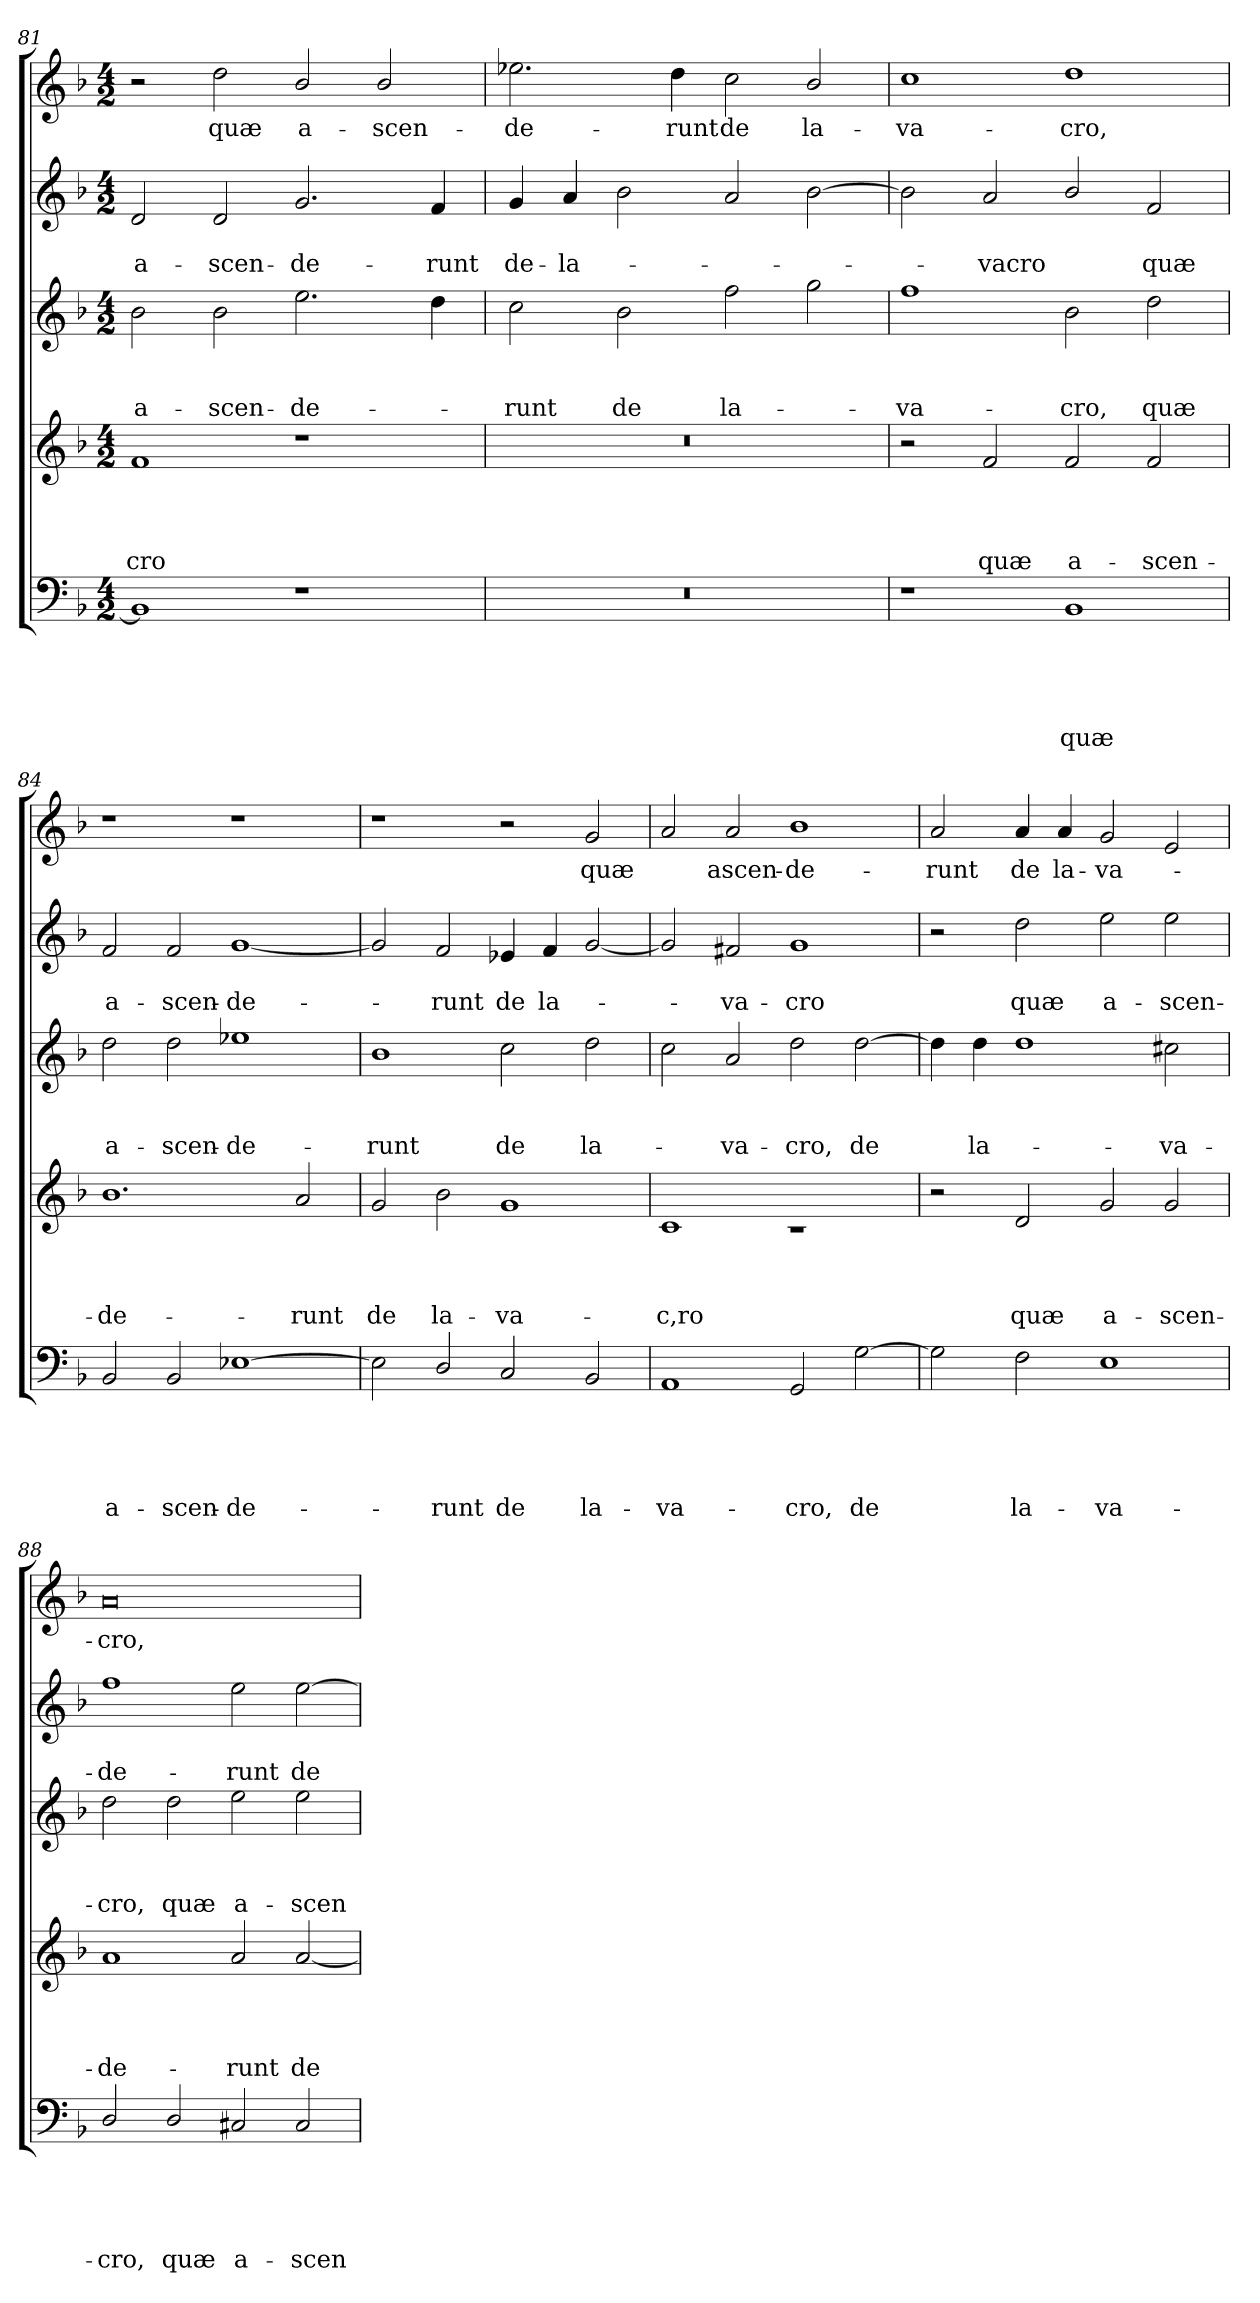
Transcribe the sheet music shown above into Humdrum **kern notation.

**kern	**text	**text	**text	**text	**text	**kern	**text	**text	**text	**text	**kern	**text	**text	**text	**kern	**text	**text	**kern	**text
*part5	*part5	*part5	*part5	*part5	*part5	*part4	*part4	*part4	*part4	*part4	*part3	*part3	*part3	*part3	*part2	*part2	*part2	*part1	*part1
*staff5	*staff5	*staff5	*staff5	*staff5	*staff5	*staff4	*staff4	*staff4	*staff4	*staff4	*staff3	*staff3	*staff3	*staff3	*staff2	*staff2	*staff2	*staff1	*staff1
*clefF4	*	*	*	*	*	*clefG2	*	*	*	*	*clefG2	*	*	*	*clefG2	*	*	*clefG2	*
*	*	*	*	*	*	*ITrd7c12	*	*	*	*	*ITrd7c12	*	*	*	*	*	*	*	*
*k[b-]	*	*	*	*	*	*k[b-]	*	*	*	*	*k[b-]	*	*	*	*k[b-]	*	*	*k[b-]	*
*F:	*	*	*	*	*	*F:	*	*	*	*	*F:	*	*	*	*F:	*	*	*F:	*
*M4/2	*	*	*	*	*	*M4/2	*	*	*	*	*M4/2	*	*	*	*M4/2	*	*	*M4/2	*
=81	=81	=81	=81	=81	=81	=81	=81	=81	=81	=81	=81	=81	=81	=81	=81	=81	=81	=81	=81
!	!	!	!	!	!	!	!	!	!	!LO:LY:b	!	!	!	!LO:LY:b	!	!	!LO:LY:b	!	!
1BB-]	.	.	.	.	.	1F	.	.	.	-cro	2B-\	.	.	a-	2d/	.	a-	2r	.
!	!	!	!	!	!	!	!	!	!	!	!	!	!	!LO:LY:b	!	!	!LO:LY:b	!	!LO:LY:b
.	.	.	.	.	.	.	.	.	.	.	2B-\	.	.	-scen-	2d/	.	-scen-	2dd\	quæ
!	!	!	!	!	!	!	!	!	!	!	!	!	!	!LO:LY:b	!	!	!LO:LY:b	!	!LO:LY:b
1r	.	.	.	.	.	1r	.	.	.	.	2.e\	.	.	-de-	2.g/	.	-de-	2b-/	a-
!	!	!	!	!	!	!	!	!	!	!	!	!	!	!	!	!	!	!	!LO:LY:b
.	.	.	.	.	.	.	.	.	.	.	.	.	.	.	.	.	.	2b-/	-scen-
!	!	!	!	!	!	!	!	!	!	!	!	!	!	!	!	!	!LO:LY:b	!	!
.	.	.	.	.	.	.	.	.	.	.	4d\	.	.	.	4f/	.	-runt	.	.
!!LO:LB:g=z
=82	=82	=82	=82	=82	=82	=82	=82	=82	=82	=82	=82	=82	=82	=82	=82	=82	=82	=82	=82
!LO:N:vis=1	!	!	!	!	!	!LO:N:vis=1	!	!	!	!	!	!	!	!LO:LY:b	!	!	!LO:LY:b	!	!LO:LY:b
0r	.	.	.	.	.	0r	.	.	.	.	2c\	.	.	-runt	4g/	.	de-	2.ee-i\	-de-
!	!	!	!	!	!	!	!	!	!	!	!	!	!	!	!	!	!LO:LY:b	!	!
.	.	.	.	.	.	.	.	.	.	.	.	.	.	.	4a/	.	-la-	.	.
!	!	!	!	!	!	!	!	!	!	!	!	!	!	!LO:LY:b	!	!	!	!	!
.	.	.	.	.	.	.	.	.	.	.	2B-\	.	.	de	2b-\	.	.	.	.
!	!	!	!	!	!	!	!	!	!	!	!	!	!	!	!	!	!	!	!LO:LY:b
.	.	.	.	.	.	.	.	.	.	.	.	.	.	.	.	.	.	4dd\	-runt
!	!	!	!	!	!	!	!	!	!	!	!	!	!	!LO:LY:b	!	!	!	!	!LO:LY:b
.	.	.	.	.	.	.	.	.	.	.	2f\	.	.	la-	2a/	.	.	2cc\	de
!	!	!	!	!	!	!	!	!	!	!	!	!	!	!	!	!	!	!	!LO:LY:b
.	.	.	.	.	.	.	.	.	.	.	2g\	.	.	.	[>2b-\	.	.	2b-/	la-
=83	=83	=83	=83	=83	=83	=83	=83	=83	=83	=83	=83	=83	=83	=83	=83	=83	=83	=83	=83
!	!	!	!	!	!	!	!	!	!	!	!	!	!	!LO:LY:b	!	!	!	!	!LO:LY:b
1r	.	.	.	.	.	2r	.	.	.	.	1f	.	.	-va-	2b-\]	.	.	1cc	-va-
!	!	!	!	!	!	!	!	!	!	!LO:LY:b	!	!	!	!	!	!	!LO:LY:b	!	!
.	.	.	.	.	.	2F/	.	.	.	quæ	.	.	.	.	2a/	.	-va­cro	.	.
!	!	!	!	!	!LO:LY:b	!	!	!	!	!LO:LY:b	!	!	!	!LO:LY:b	!	!	!	!	!LO:LY:b
1BB-	.	.	.	.	quæ	2F/	.	.	.	a-	2B-\	.	.	-cro,	2b-/	.	.	1dd	-cro,
!	!	!	!	!	!	!	!	!	!	!LO:LY:b	!	!	!	!LO:LY:b	!	!	!LO:LY:b	!	!
.	.	.	.	.	.	2F/	.	.	.	-scen-	2d\	.	.	quæ	2f/	.	quæ	.	.
=84	=84	=84	=84	=84	=84	=84	=84	=84	=84	=84	=84	=84	=84	=84	=84	=84	=84	=84	=84
!	!	!	!	!	!LO:LY:b	!	!	!	!	!LO:LY:b	!	!	!	!LO:LY:b	!	!	!LO:LY:b	!	!
2BB-/	.	.	.	.	a-	1.B-	.	.	.	-de-	2d\	.	.	a-	2f/	.	a-	1r	.
!	!	!	!	!	!LO:LY:b	!	!	!	!	!	!	!	!	!LO:LY:b	!	!	!LO:LY:b	!	!
2BB-/	.	.	.	.	-scen-	.	.	.	.	.	2d\	.	.	-scen-	2f/	.	-scen-	.	.
!	!	!	!	!	!LO:LY:b	!	!	!	!	!	!	!	!	!LO:LY:b	!	!	!LO:LY:b	!	!
[>1E-i	.	.	.	.	-de-	.	.	.	.	.	1e-i	.	.	-de-	[<1g	.	-de-	1r	.
!	!	!	!	!	!	!	!	!	!	!LO:LY:b	!	!	!	!	!	!	!	!	!
.	.	.	.	.	.	2A/	.	.	.	-runt	.	.	.	.	.	.	.	.	.
=85	=85	=85	=85	=85	=85	=85	=85	=85	=85	=85	=85	=85	=85	=85	=85	=85	=85	=85	=85
!	!	!	!	!	!	!	!	!	!	!LO:LY:b	!	!	!	!LO:LY:b	!	!	!	!	!
2E-\]	.	.	.	.	.	2G/	.	.	.	de	1B-	.	.	-runt	2g/]	.	.	1r	.
!	!	!	!	!	!LO:LY:b	!	!	!	!	!LO:LY:b	!	!	!	!	!	!	!LO:LY:b	!	!
2D/	.	.	.	.	-runt	2B-\	.	.	.	la-	.	.	.	.	2f/	.	-runt	.	.
!	!	!	!	!	!LO:LY:b	!	!	!	!	!LO:LY:b	!	!	!	!LO:LY:b	!	!	!LO:LY:b	!	!
2C/	.	.	.	.	de	1G	.	.	.	-va-	2c\	.	.	de	4e-i/	.	de	2r	.
!	!	!	!	!	!	!	!	!	!	!	!	!	!	!	!	!	!LO:LY:b	!	!
.	.	.	.	.	.	.	.	.	.	.	.	.	.	.	4f/	.	la-	.	.
!	!	!	!	!	!LO:LY:b	!	!	!	!	!	!	!	!	!LO:LY:b	!	!	!	!	!LO:LY:b
2BB-/	.	.	.	.	la-	.	.	.	.	.	2d\	.	.	la-	[<2g/	.	.	2g/	quæ
=86	=86	=86	=86	=86	=86	=86	=86	=86	=86	=86	=86	=86	=86	=86	=86	=86	=86	=86	=86
!	!	!	!	!	!LO:LY:b	!	!	!	!	!LO:LY:b	!	!	!	!	!	!	!	!	!
1AA	.	.	.	.	-va-	1C	.	.	.	-c,ro	2c\	.	.	.	2g/]	.	.	2a/	.
!	!	!	!	!	!	!	!	!	!	!	!	!	!	!LO:LY:b	!	!	!LO:LY:b	!	!LO:LY:b
.	.	.	.	.	.	.	.	.	.	.	2A/	.	.	-va-	2f#X/	.	-va-	2a/	a­scen-
!	!	!	!	!	!LO:LY:b	!	!	!	!	!	!	!	!	!LO:LY:b	!	!	!LO:LY:b	!	!LO:LY:b
2GG/	.	.	.	.	-cro,	1rc	.	.	.	.	2d\	.	.	-cro,	1g	.	-cro	1b-	-de-
!	!	!	!	!	!LO:LY:b	!	!	!	!	!	!	!	!	!LO:LY:b	!	!	!	!	!
[>2G\	.	.	.	.	de	.	.	.	.	.	[>2d\	.	.	de	.	.	.	.	.
!!LO:PB:g=z
=87	=87	=87	=87	=87	=87	=87	=87	=87	=87	=87	=87	=87	=87	=87	=87	=87	=87	=87	=87
!	!	!	!	!	!	!	!	!	!	!	!	!	!	!	!	!	!	!	!LO:LY:b
2G\]	.	.	.	.	.	2r	.	.	.	.	4d\]	.	.	.	2r	.	.	2a/	-runt
!	!	!	!	!	!	!	!	!	!	!	!	!	!	!LO:LY:b	!	!	!	!	!
.	.	.	.	.	.	.	.	.	.	.	4d\	.	.	la-	.	.	.	.	.
!	!	!	!	!	!LO:LY:b	!	!	!	!	!LO:LY:b	!	!	!	!	!	!	!LO:LY:b	!	!LO:LY:b
2F\	.	.	.	.	la-	2D/	.	.	.	quæ	1d	.	.	.	2dd\	.	quæ	4a/	de
!	!	!	!	!	!	!	!	!	!	!	!	!	!	!	!	!	!	!	!LO:LY:b
.	.	.	.	.	.	.	.	.	.	.	.	.	.	.	.	.	.	4a/	la-
!	!	!	!	!	!LO:LY:b	!	!	!	!	!LO:LY:b	!	!	!	!	!	!	!LO:LY:b	!	!LO:LY:b
1E	.	.	.	.	-va-	2G/	.	.	.	a-	.	.	.	.	2ee\	.	a-	2g/	-va-
!	!	!	!	!	!	!	!	!	!	!LO:LY:b	!	!	!	!LO:LY:b	!	!	!LO:LY:b	!	!
.	.	.	.	.	.	2G/	.	.	.	-scen-	2c#X\	.	.	-va-	2ee\	.	-scen-	2e/	.
=88	=88	=88	=88	=88	=88	=88	=88	=88	=88	=88	=88	=88	=88	=88	=88	=88	=88	=88	=88
!	!	!	!	!	!LO:LY:b	!	!	!	!	!LO:LY:b	!	!	!	!LO:LY:b	!	!	!LO:LY:b	!	!LO:LY:b
2D/	.	.	.	.	-cro,	1A	.	.	.	-de-	2d\	.	.	-cro,	1ff	.	-de-	0a	-cro,
!	!	!	!	!	!LO:LY:b	!	!	!	!	!	!	!	!	!LO:LY:b	!	!	!	!	!
2D/	.	.	.	.	quæ	.	.	.	.	.	2d\	.	.	quæ	.	.	.	.	.
!	!	!	!	!	!LO:LY:b	!	!	!	!	!LO:LY:b	!	!	!	!LO:LY:b	!	!	!LO:LY:b	!	!
2C#X/	.	.	.	.	a-	2A/	.	.	.	-runt	2e\	.	.	a-	2ee\	.	-runt	.	.
!	!	!	!	!	!LO:LY:b	!	!	!	!	!LO:LY:b	!	!	!	!LO:LY:b	!	!	!LO:LY:b	!	!
2C#i/	.	.	.	.	-scen-	[<2A/	.	.	.	de	2e\	.	.	-scen-	[>2ee\	.	de	.	.
=	=	=	=	=	=	=	=	=	=	=	=	=	=	=	=	=	=	=	=
*-	*-	*-	*-	*-	*-	*-	*-	*-	*-	*-	*-	*-	*-	*-	*-	*-	*-	*-	*-
